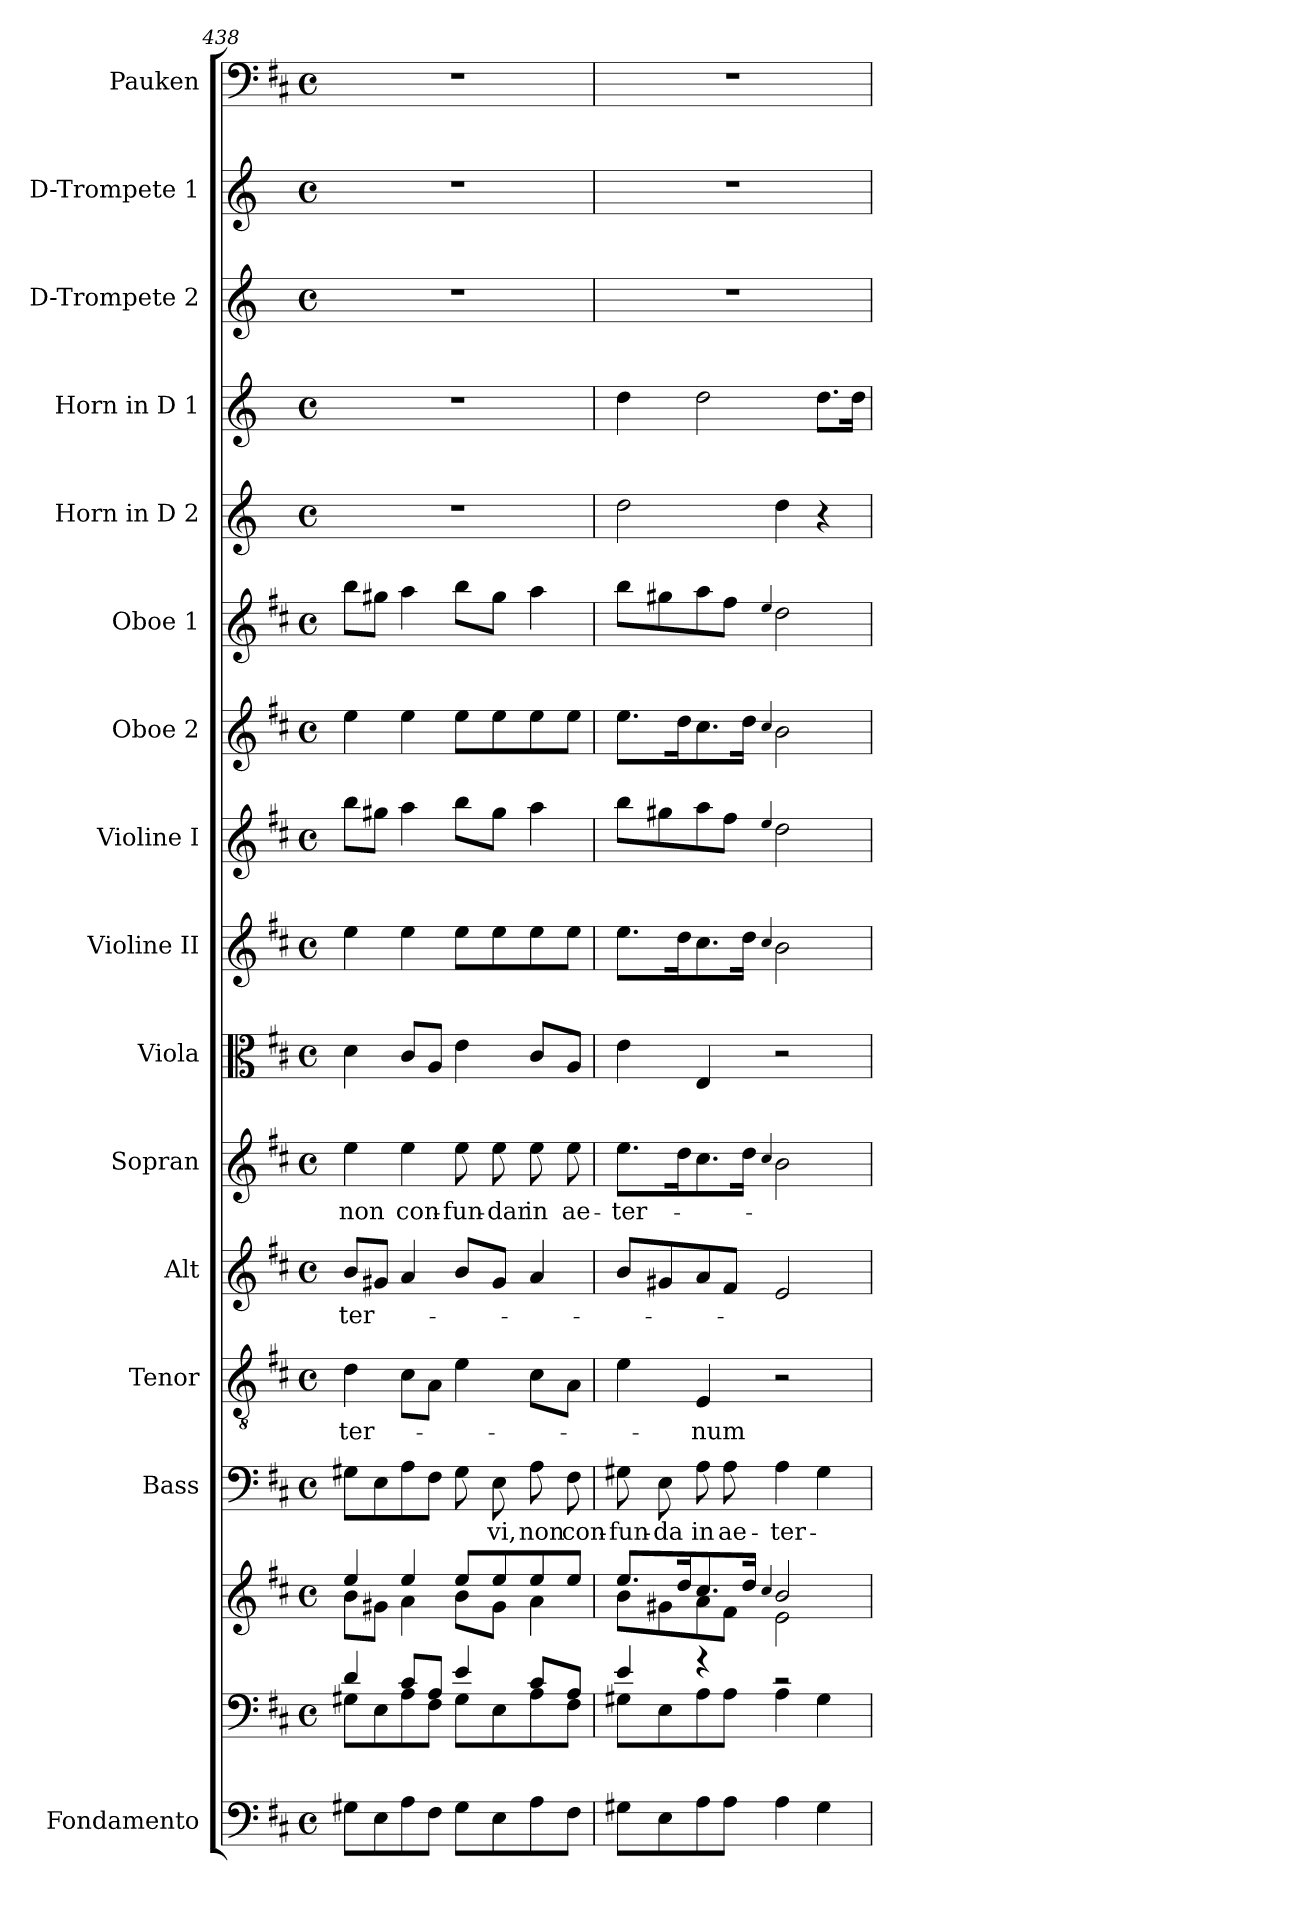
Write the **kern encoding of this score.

**kern	**kern	**kern	**kern	**text	**kern	**text	**kern	**text	**kern	**text	**kern	**kern	**kern	**kern	**kern	**kern	**kern	**kern	**kern	**kern
*part16	*part15	*part15	*part14	*part14	*part13	*part13	*part12	*part12	*part11	*part11	*part10	*part9	*part8	*part7	*part6	*part5	*part4	*part3	*part2	*part1
*staff17	*staff16	*staff15	*staff14	*staff14	*staff13	*staff13	*staff12	*staff12	*staff11	*staff11	*staff10	*staff9	*staff8	*staff7	*staff6	*staff5	*staff4	*staff3	*staff2	*staff1
*I"Fondamento	*	*	*I"Bass	*	*I"Tenor	*	*I"Alt	*	*I"Sopran	*	*I"Viola	*I"Violine II	*I"Violine I	*I"Oboe 2	*I"Oboe 1	*I"Horn in D 2	*I"Horn in D 1	*I"D-Trompete 2	*I"D-Trompete 1	*I"Pauken
*I'F.	*	*	*I'B.	*	*I'T.	*	*I'A.	*	*I'S.	*	*I'Vla.	*I'Vl. II	*I'Vl. I	*I'Ob. 2	*I'Ob. 1	*	*	*I'D Trp. 2	*I'D Trp. 1	*I'Pk.
*clefF4	*clefF4	*clefG2	*clefF4	*	*clefGv2	*	*clefG2	*	*clefG2	*	*clefC3	*clefG2	*clefG2	*clefG2	*clefG2	*clefG2	*clefG2	*clefG2	*clefG2	*clefF4
*ITrd7c12	*	*	*	*	*	*	*	*	*	*	*	*	*	*	*	*ITrd6c10	*ITrd6c10	*ITrd-1c-2	*ITrd-1c-2	*
*k[f#c#]	*k[f#c#]	*k[f#c#]	*k[f#c#]	*	*k[f#c#]	*	*k[f#c#]	*	*k[f#c#]	*	*k[f#c#]	*k[f#c#]	*k[f#c#]	*k[f#c#]	*k[f#c#]	*k[f#c#]	*k[f#c#]	*k[f#c#]	*k[f#c#]	*k[f#c#]
*D:	*D:	*D:	*D:	*	*D:	*	*D:	*	*D:	*	*D:	*D:	*D:	*D:	*D:	*D:	*D:	*D:	*D:	*D:
*M4/4	*M4/4	*M4/4	*M4/4	*	*M4/4	*	*M4/4	*	*M4/4	*	*M4/4	*M4/4	*M4/4	*M4/4	*M4/4	*M4/4	*M4/4	*M4/4	*M4/4	*M4/4
*met(c)	*met(c)	*met(c)	*met(c)	*	*met(c)	*	*met(c)	*	*met(c)	*	*met(c)	*met(c)	*met(c)	*met(c)	*met(c)	*met(c)	*met(c)	*met(c)	*met(c)	*met(c)
=438	=438	=438	=438	=438	=438	=438	=438	=438	=438	=438	=438	=438	=438	=438	=438	=438	=438	=438	=438	=438
*	*^	*^	*	*	*	*	*	*	*	*	*	*	*	*	*	*	*	*	*	*
!	!	!	!	!	!	!	!	!LO:LY:b	!	!LO:LY:b	!	!LO:LY:b	!	!	!	!	!	!	!	!	!	!
8GG#X\L	4d/	8G#X\L	4ee/	8b\L	8G#X\L	.	4d\	-ter-	8b/L	-ter-	4ee\	non	4d\	4ee\	8bb\L	4ee\	8bb\L	1r	1r	1r	1r	1r
8EE\	.	8E\	.	8g#X\J	8E\	.	.	.	8g#X/J	.	.	.	.	.	8gg#X\J	.	8gg#X\J	.	.	.	.	.
!	!	!	!	!	!	!	!	!	!	!	!	!LO:LY:b	!	!	!	!	!	!	!	!	!	!
8AA\	8c#/L	8A\	4ee/	4a\	8A\	.	8c#\L	.	4a/	.	4ee\	con-	8c#/L	4ee\	4aa\	4ee\	4aa\	.	.	.	.	.
8FF#\J	8A/J	8F#\J	.	.	8F#\J	.	8A\J	.	.	.	.	.	8A/J	.	.	.	.	.	.	.	.	.
!	!	!	!	!	!	!	!	!	!	!	!	!LO:LY:b	!	!	!	!	!	!	!	!	!	!
8GG#\L	4e/	8G#\L	8ee/L	8b\L	8G#\	.	4e\	.	8b/L	.	8ee\	-fun-	4e\	8ee\L	8bb\L	8ee\L	8bb\L	.	.	.	.	.
!	!	!	!	!	!	!LO:LY:b	!	!	!	!	!	!LO:LY:b	!	!	!	!	!	!	!	!	!	!
8EE\	.	8E\	8ee/	8g#\J	8E\	-vi,	.	.	8g#/J	.	8ee\	-dar	.	8ee\	8gg#\J	8ee\	8gg#\J	.	.	.	.	.
!	!	!	!	!	!	!LO:LY:b	!	!	!	!	!	!LO:LY:b	!	!	!	!	!	!	!	!	!	!
8AA\	8c#/L	8A\	8ee/	4a\	8A\	non	8c#\L	.	4a/	.	8ee\	in	8c#/L	8ee\	4aa\	8ee\	4aa\	.	.	.	.	.
!	!	!	!	!	!	!LO:LY:b	!	!	!	!	!	!LO:LY:b	!	!	!	!	!	!	!	!	!	!
8FF#\J	8A/J	8F#\J	8ee/J	.	8F#\	con-	8A\J	.	.	.	8ee\	ae-	8A/J	8ee\J	.	8ee\J	.	.	.	.	.	.
=439	=439	=439	=439	=439	=439	=439	=439	=439	=439	=439	=439	=439	=439	=439	=439	=439	=439	=439	=439	=439	=439	=439
!	!	!	!	!	!	!LO:LY:b	!	!	!	!	!	!LO:LY:b	!	!	!	!	!	!	!	!	!	!
8GG#X\L	4e/	8G#X\L	8.ee/L	8b\L	8G#X\	-fun-	4e\	.	8b/L	.	8.ee\L	-ter-	4e\	8.ee\L	8bb\L	8.ee\L	8bb\L	2e\	4e\	1r	1r	1r
!	!	!	!	!	!	!LO:LY:b	!	!	!	!	!	!	!	!	!	!	!	!	!	!	!	!
8EE\	.	8E\	.	8g#X\	8E\	-da	.	.	8g#X/	.	.	.	.	.	8gg#X\	.	8gg#X\	.	.	.	.	.
.	.	.	16dd/k	.	.	.	.	.	.	.	16dd\k	.	.	16dd\k	.	16dd\k	.	.	.	.	.	.
!	!	!	!	!	!	!LO:LY:b	!	!LO:LY:b	!	!	!	!	!	!	!	!	!	!	!	!	!	!
8AA\	4rf	8A\	8.cc#/	8a\	8A\	in	4E/	-num	8a/	.	8.cc#\	.	4E/	8.cc#\	8aa\	8.cc#\	8aa\	.	2e\	.	.	.
!	!	!	!	!	!	!LO:LY:b	!	!	!	!	!	!	!	!	!	!	!	!	!	!	!	!
8AA\J	.	8A\J	.	8f#\J	8A\	ae-	.	.	8f#/J	.	.	.	.	.	8ff#\J	.	8ff#\J	.	.	.	.	.
.	.	.	16dd/Jk	.	.	.	.	.	.	.	16dd\Jk	.	.	16dd\Jk	.	16dd\Jk	.	.	.	.	.	.
.	.	.	4qqcc#/	.	.	.	.	.	.	.	4qqcc#/	.	.	4qqcc#/	4qqee/	4qqcc#/	4qqee/	.	.	.	.	.
!	!	!	!	!	!	!LO:LY:b	!	!	!	!	!	!	!	!	!	!	!	!	!	!	!	!
4AA\	2rc	4A\	2b/	2e\	4A\	-ter-	2r	.	2e/	.	2b\	.	2r	2b\	2dd\	2b\	2dd\	4e\	.	.	.	.
4GG#\	.	4G#\	.	.	4G#\	.	.	.	.	.	.	.	.	.	.	.	.	4r	8.e\L	.	.	.
.	.	.	.	.	.	.	.	.	.	.	.	.	.	.	.	.	.	.	16e\Jk	.	.	.
*	*v	*v	*	*	*	*	*	*	*	*	*	*	*	*	*	*	*	*	*	*	*	*
*	*	*v	*v	*	*	*	*	*	*	*	*	*	*	*	*	*	*	*	*	*	*
=	=	=	=	=	=	=	=	=	=	=	=	=	=	=	=	=	=	=	=	=
*-	*-	*-	*-	*-	*-	*-	*-	*-	*-	*-	*-	*-	*-	*-	*-	*-	*-	*-	*-	*-
